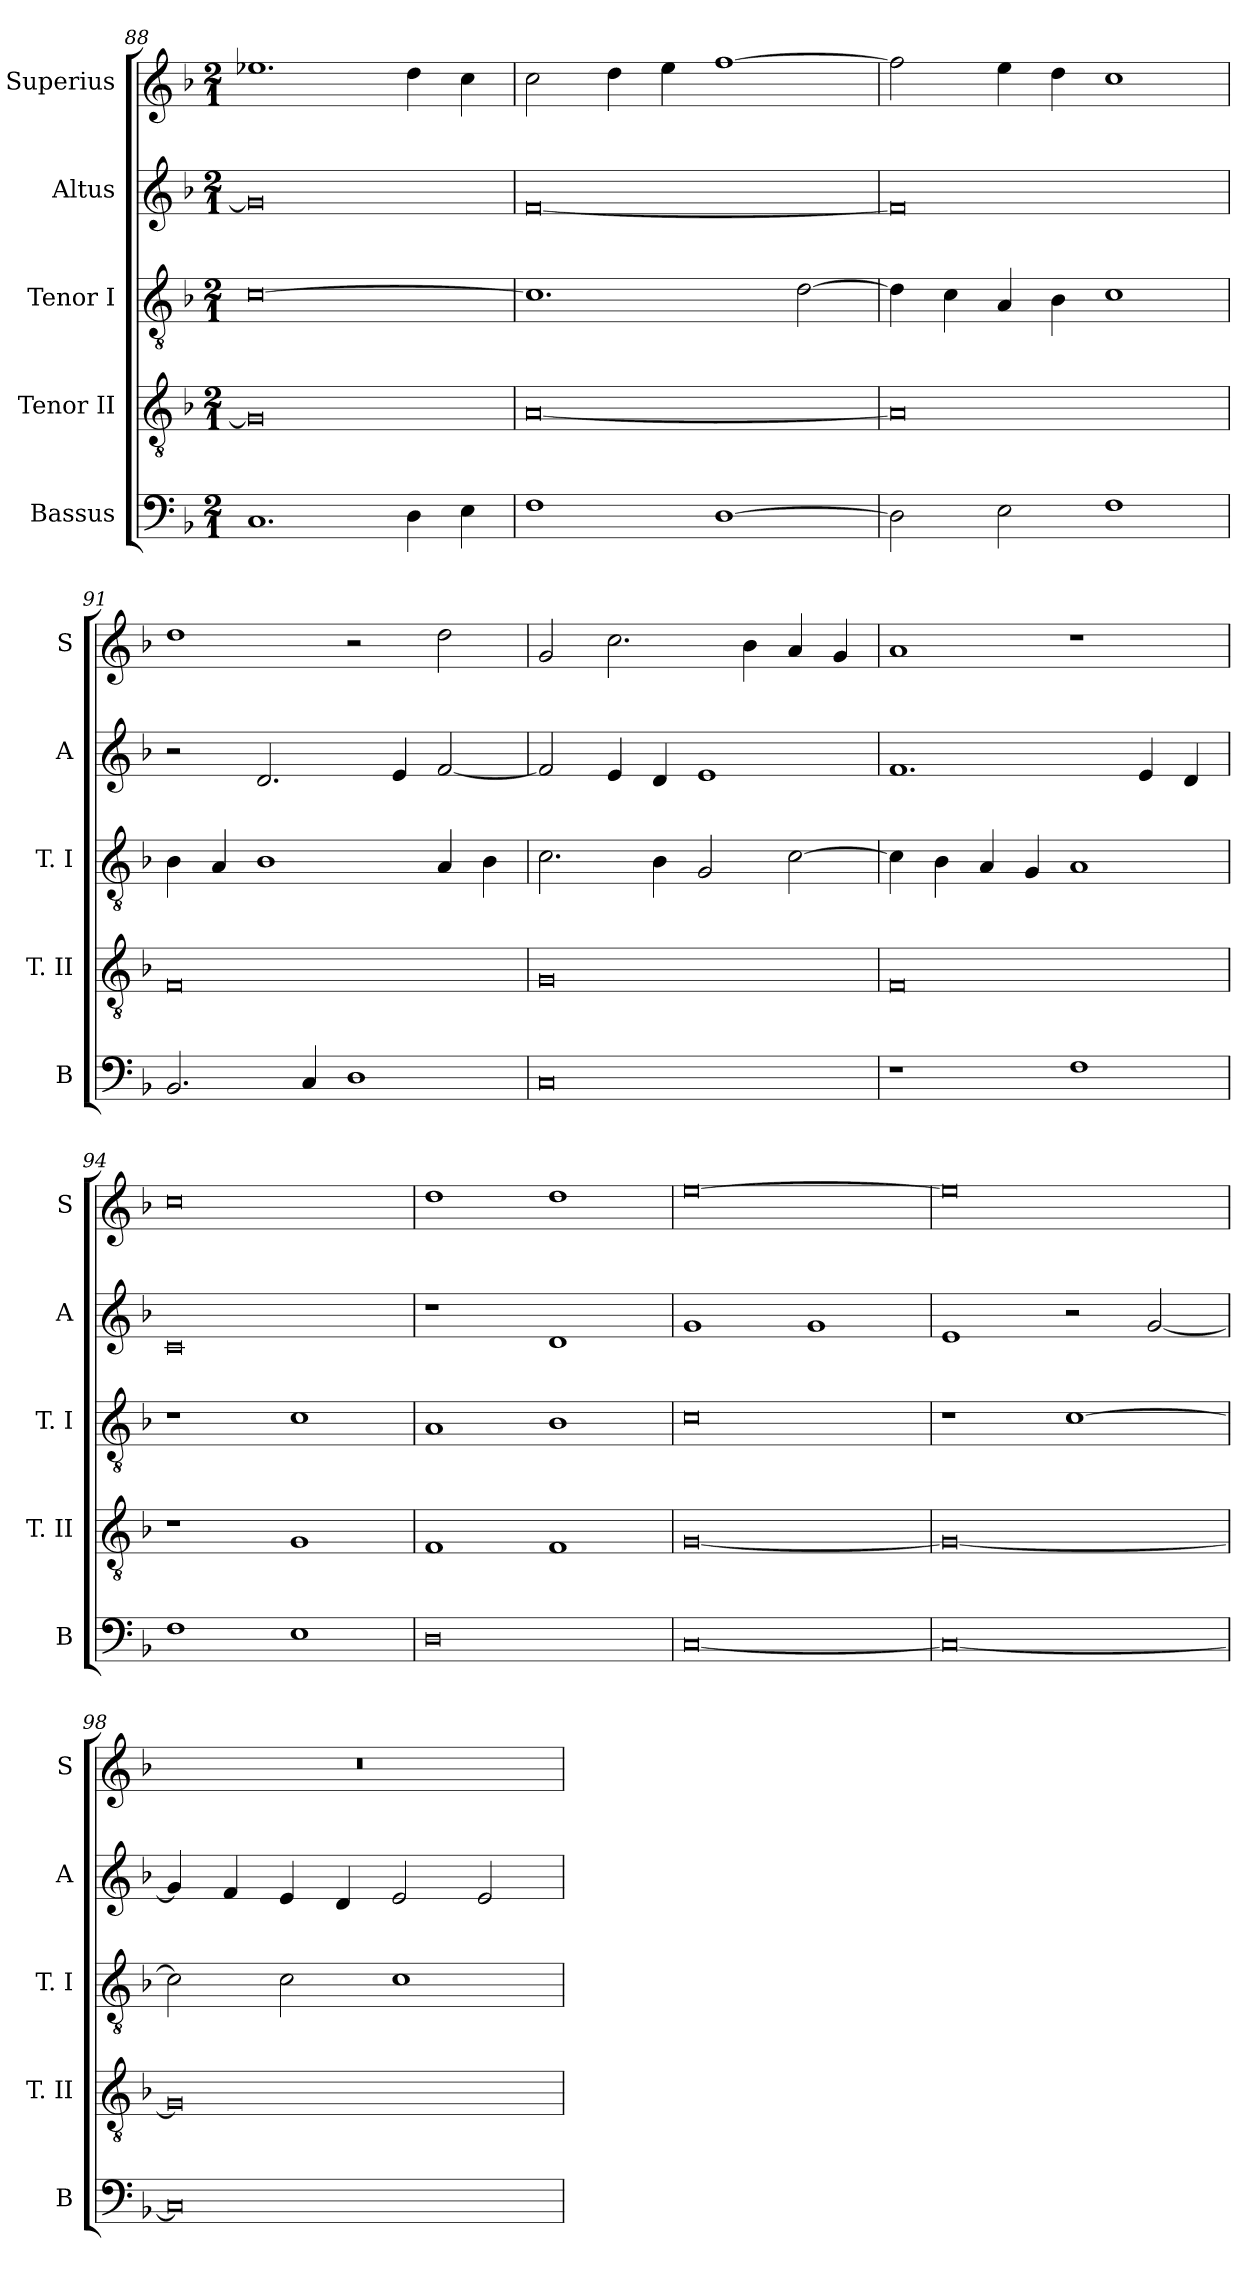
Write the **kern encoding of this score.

**kern	**kern	**kern	**kern	**kern
*part5	*part4	*part3	*part2	*part1
*staff5	*staff4	*staff3	*staff2	*staff1
*I"Bassus	*I"Tenor II	*I"Tenor I	*I"Altus	*I"Superius
*I'B	*I'T. II	*I'T. I	*I'A	*I'S
*clefF4	*clefGv2	*clefGv2	*clefG2	*clefG2
*k[b-]	*k[b-]	*k[b-]	*k[b-]	*k[b-]
*F:	*F:	*F:	*F:	*F:
*M2/1	*M2/1	*M2/1	*M2/1	*M2/1
=88	=88	=88	=88	=88
1.C	0G]	[0c	0g]	1.ee-X
4D	.	.	.	4dd
4E	.	.	.	4cc
=89	=89	=89	=89	=89
1F	[0A	1.c]	[0f	2cc
.	.	.	.	4dd
.	.	.	.	4ee
[1D	.	.	.	[1ff
.	.	[2d	.	.
=90	=90	=90	=90	=90
2D]	0A]	4d]	0f]	2ff]
.	.	4c	.	.
2E	.	4A	.	4ee
.	.	4B-	.	4dd
1F	.	1c	.	1cc
=91	=91	=91	=91	=91
2.BB-	0F	4B-	2r	1dd
.	.	4A	.	.
.	.	1B-	2.d	.
4C	.	.	.	.
1D	.	.	.	2r
.	.	.	4e	.
.	.	4A	[2f	2dd
.	.	4B-	.	.
=92	=92	=92	=92	=92
0C	0G	2.c	2f]	2g
.	.	.	4e	2.cc
.	.	4B-	4d	.
.	.	2G	1e	.
.	.	.	.	4b-
.	.	[2c	.	4a
.	.	.	.	4g
=93	=93	=93	=93	=93
1r	0F	4c]	1.f	1a
.	.	4B-	.	.
.	.	4A	.	.
.	.	4G	.	.
1F	.	1A	.	1r
.	.	.	4e	.
.	.	.	4d	.
=94	=94	=94	=94	=94
1F	1r	1r	0c	0cc
1E	1G	1c	.	.
=95	=95	=95	=95	=95
0D	1F	1A	1r	1dd
.	1F	1B-	1d	1dd
=96	=96	=96	=96	=96
[0C	[0G	0c	1g	[0ee
.	.	.	1g	.
=97	=97	=97	=97	=97
0C_	0G_	1r	1e	0ee]
.	.	[1c	2r	.
.	.	.	[2g	.
=98	=98	=98	=98	=98
0C]	0G]	2c]	4g]	0r
.	.	.	4f	.
.	.	2c	4e	.
.	.	.	4d	.
.	.	1c	2e	.
.	.	.	2e	.
=	=	=	=	=
*-	*-	*-	*-	*-
